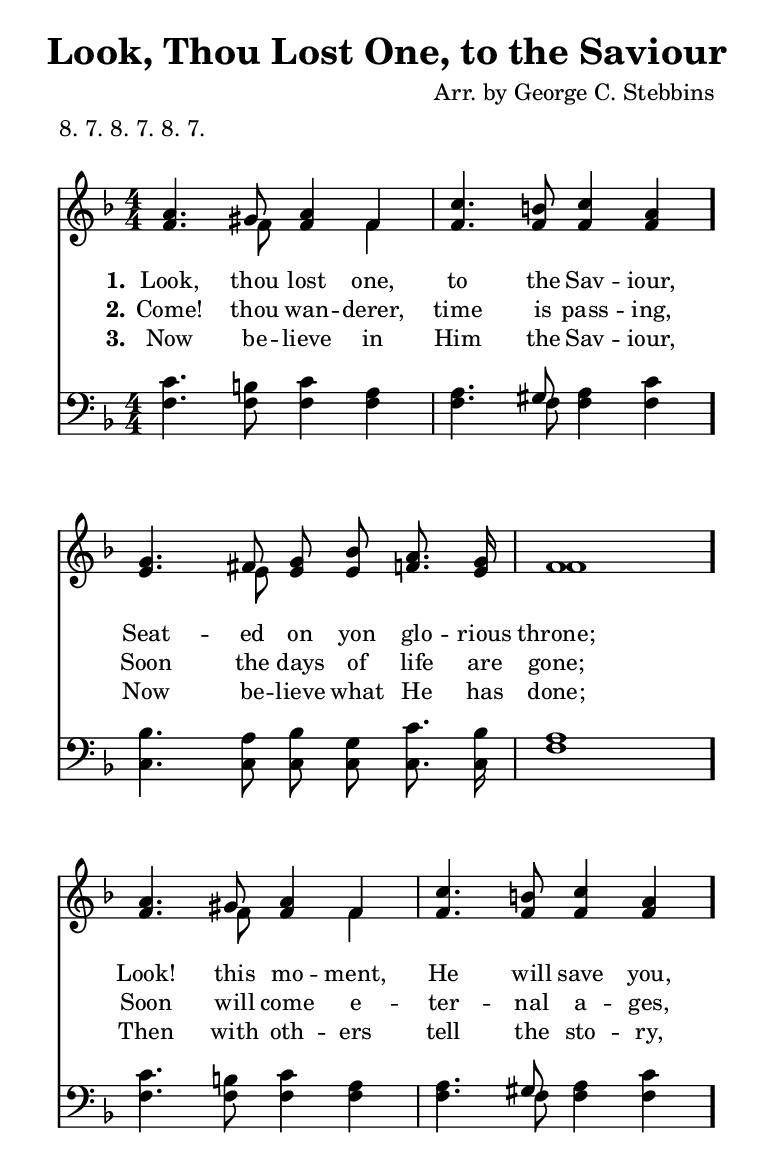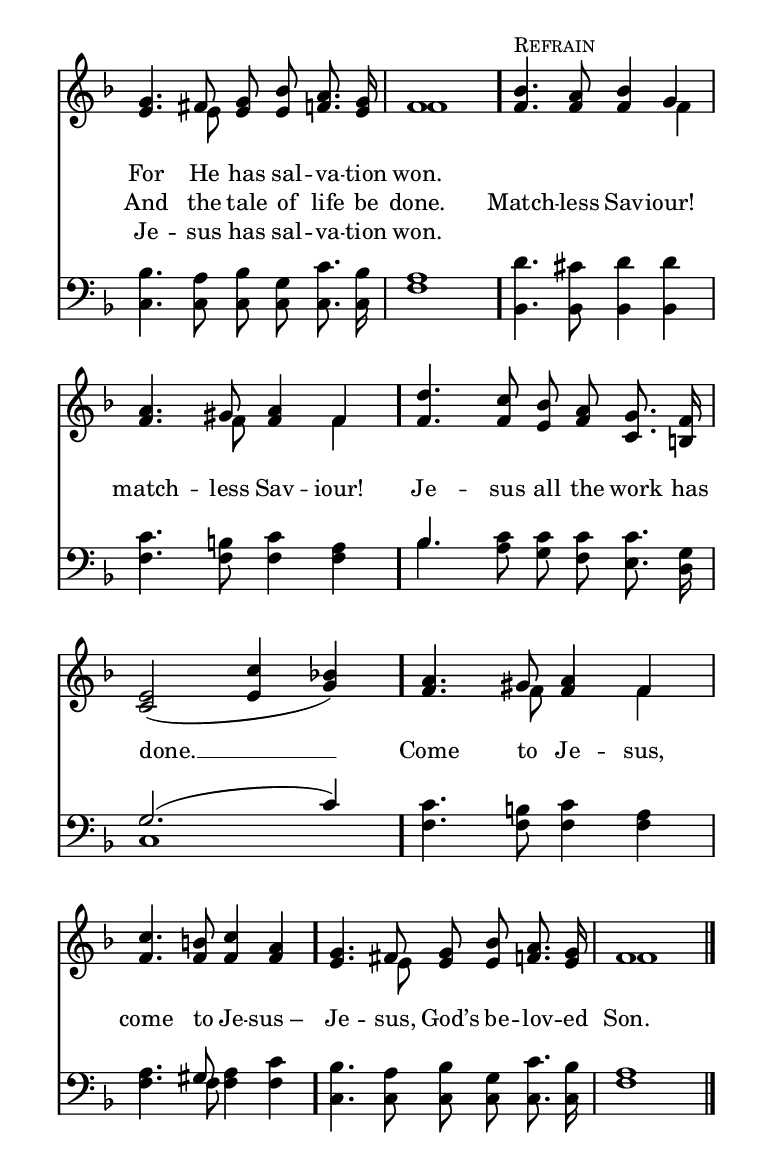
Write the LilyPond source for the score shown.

\include "common/global.ily"
\paper {
  \include "common/paper.ily"
}

\header{
  %gospel
  hymnnumber = "101"
  title = "Look, Thou Lost One, to the Saviour" % not found at hymnary.org
  tunename = "Crown Him" % see https://hymnary.org/tune/crown_him_stebbins
  meter = "8. 7. 8. 7. 8. 7." % original has 8. 7. 8. 7. 4. 7
  poet = ""
  composer = "Arr. by George C. Stebbins" % see https://hymnary.org/tune/crown_him_stebbins
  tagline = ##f
}

patternAA = { c4. c8 c4 c4 | c4. c8 c4 c4 }
patternBA = { c4. c8 c8 c8 c8. c16 | c1 }
patternBB = { c4. c8 c8 c8 c8. c16 | c2( c4 c4) }
patternBC = { c4. c8 c8 c8 c8. c16 | c2.( c4) }

global = {
  \include "common/overrides.ily"
  \override Staff.TimeSignature.style = #'numbered
  \time 4/4
  \override Score.MetronomeMark.transparent = ##t % hide all fermata changes too
  \tempo 4=95
  \key f \major
  \autoBeamOff
}

notesSoprano = {
\global
\relative c'' {

  \changePitch \patternAA { a gis a f | c' b c a }
  \changePitch \patternBA { g fis g bes a g | f }
  \changePitch \patternAA { a gis a f | c' b c a }
  \changePitch \patternBA { g fis g bes a g | f }

  << s^\markup { \small \caps "Refrain" }
  \changePitch \patternAA { bes a bes g | a gis a f } >>
  \changePitch \patternBB { d' c bes a g f | e c' bes! }
  \changePitch \patternAA { a gis a f | c' b c a }
  \changePitch \patternBA { g fis g bes a g | f }

  \bar "|."

}
}

notesAlto = {
\global
\relative e' {

  \changePitch \patternAA { f f f f | f f f f }
  \changePitch \patternBA { e e e e f! e | f }
  \changePitch \patternAA { f f f f | f f f f }
  \changePitch \patternBA { e e e e f! e | f }

  \changePitch \patternAA { f f f f | f f f f }
  \changePitch \patternBB { f f e f c b! | c e g }
  \changePitch \patternAA { f f f f | f f f f }
  \changePitch \patternBA { e e e e f! e | f }

}
}

notesTenor = {
\global
\relative a {

  \changePitch \patternAA { c b c a | a gis a c }
  \changePitch \patternBA { bes a bes g c bes | a }
  \changePitch \patternAA { c b c a | a gis a c }
  \changePitch \patternBA { bes a bes g c bes | a }

  \changePitch \patternAA { d cis d d | c b c a }
  \changePitch \patternBC { bes c c c c g | g c }
  \changePitch \patternAA { c b c a | a gis a c }
  \changePitch \patternBA { bes a bes g c bes | a }

}
}

notesBass = {
\global
\relative f {

  \changePitch \patternAA { f f f f | f f f f }
  \changePitch \patternBA { c c c c c c | f }
  \changePitch \patternAA { f f f f | f f f f }
  \changePitch \patternBA { c c c c c c | f }

  \changePitch \patternAA { bes, bes bes bes | f' f f f }
  \changePitch \patternBA { bes a g f e d | c }
  \changePitch \patternAA { f f f f | f f f f }
  \changePitch \patternBA { c c c c c c | f }

}
}

Refrain = \lyricmode {

Match -- less Sav -- iour! match -- less Sav -- iour! \bar "."
Je -- sus all the work has done. __ \bar "."
Come to Je -- sus, come to Je -- sus_– \bar "."
Je -- sus, God’s be -- lov -- ed Son. \bar "."

}

wordsA = \lyricmode {
\set stanza = "1."

Look, thou lost one, to the Sav -- iour, \bar "."
Seat -- ed on yon glo -- rious throne; \bar "."
Look! this mo -- ment, He will save you, \bar "."
For He has sal -- va -- tion won. \bar "."

}

wordsB = \lyricmode {
\set stanza = "2."

Come! thou wan -- derer, time is pass -- ing,
Soon the days of life are gone;
Soon will come e -- ter -- nal a -- ges,
And the tale of life be done.

\Refrain

}

wordsC = \lyricmode {
\set stanza = "3."

Now be -- lieve in Him the Sav -- iour,
Now be -- lieve what He has done;
Then with oth -- ers tell the sto -- ry,
Je -- sus has sal -- va -- tion won.

}

\score {
  \context ChoirStaff <<
    \context Staff = upper <<
      \set Staff.autoBeaming = ##f
      \set ChoirStaff.systemStartDelimiter = #'SystemStartBar
      \set ChoirStaff.printPartCombineTexts = ##f
      \partcombine #'(2 . 11) \notesSoprano \notesAlto
      \context NullVoice = sopranos { \voiceOne << \notesSoprano >> }
      \context Lyrics = one   \lyricsto sopranos \wordsA
      \context Lyrics = two   \lyricsto sopranos \wordsB
      \context Lyrics = three \lyricsto sopranos \wordsC
    >>
    \context Staff = men <<
      \set Staff.autoBeaming = ##f
      \clef bass
      \set ChoirStaff.printPartCombineTexts = ##f
      \partcombine #'(2 . 11) \notesTenor \notesBass
    >>
  >>
  \layout {
    \include "common/layout.ily"
  }
  #(cond ((ly:get-option 'eog-midi-permitted) #{ \midi{
    \include "common/midi.ily"
  } #}))
}

\version "2.19.49"  % necessary for upgrading to future LilyPond versions.

% vi:set et ts=2 sw=2 ai nocindent syntax=lilypond:
